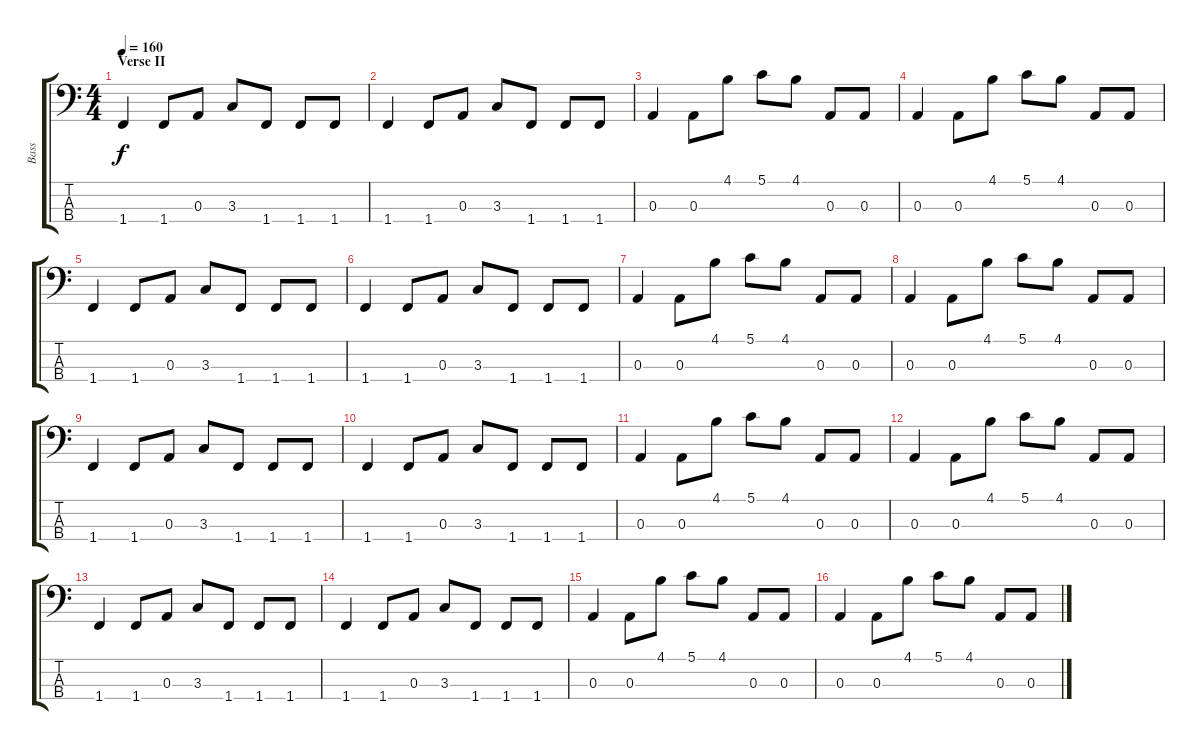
\track ("Bass" "Bass") {instrument electricbassfinger}
\staff {score tabs}
\tuning (G2 D2 A1 E1) {hide}
\ts (4 4)
\section ("" "Verse II")
\tempo 160
\clef f4
\ks c
1.4.4{dy f} 1.4.8 0.3.8 3.3.8 1.4.8 1.4.8 1.4.8 |
1.4.4 1.4.8 0.3.8 3.3.8 1.4.8 1.4.8 1.4.8 |
0.3.4 0.3.8 4.1.8 5.1.8 4.1.8 0.3.8 0.3.8 |
0.3.4 0.3.8 4.1.8 5.1.8 4.1.8 0.3.8 0.3.8 |
1.4.4 1.4.8 0.3.8 3.3.8 1.4.8 1.4.8 1.4.8 |
1.4.4 1.4.8 0.3.8 3.3.8 1.4.8 1.4.8 1.4.8 |
0.3.4 0.3.8 4.1.8 5.1.8 4.1.8 0.3.8 0.3.8 |
0.3.4 0.3.8 4.1.8 5.1.8 4.1.8 0.3.8 0.3.8 |
1.4.4 1.4.8 0.3.8 3.3.8 1.4.8 1.4.8 1.4.8 |
1.4.4 1.4.8 0.3.8 3.3.8 1.4.8 1.4.8 1.4.8 |
0.3.4 0.3.8 4.1.8 5.1.8 4.1.8 0.3.8 0.3.8 |
0.3.4 0.3.8 4.1.8 5.1.8 4.1.8 0.3.8 0.3.8 |
1.4.4 1.4.8 0.3.8 3.3.8 1.4.8 1.4.8 1.4.8 |
1.4.4 1.4.8 0.3.8 3.3.8 1.4.8 1.4.8 1.4.8 |
0.3.4 0.3.8 4.1.8 5.1.8 4.1.8 0.3.8 0.3.8 |
0.3.4 0.3.8 4.1.8 5.1.8 4.1.8 0.3.8 0.3.8
